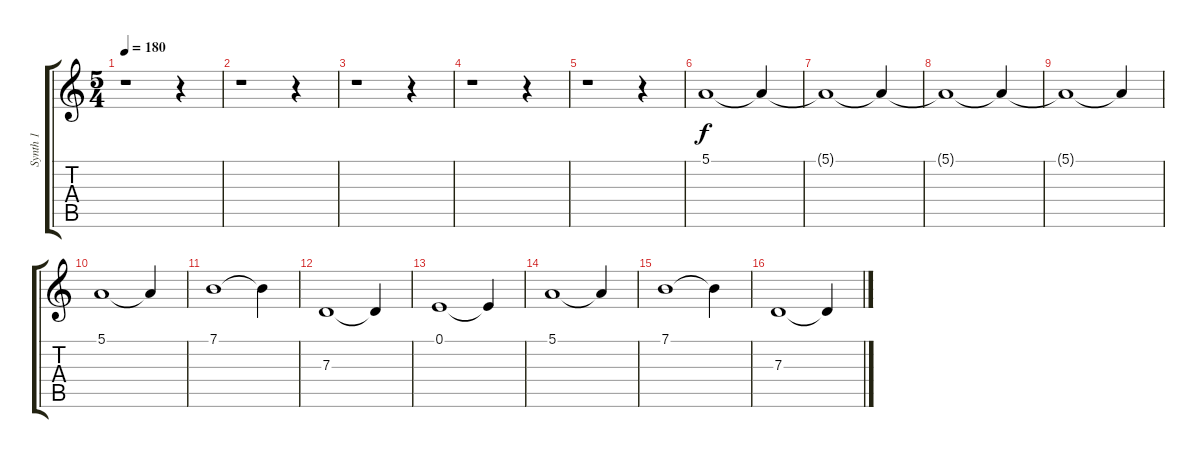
\track ("Synth 1" "Synth 1") {instrument lead2sawtooth}
\staff {score tabs}
\tuning (E4 B3 G3 D3 A2 E2) {hide}
\ts (5 4)
\tempo 180
\clef g2
\ks c
r.1{dy f instrument lead2sawtooth} r.4 |
r.1 r.4 |
r.1 r.4 |
r.1 r.4 |
r.1 r.4 |
5.1.1 5.1{t}.4 |
5.1{t}.1 5.1{t}.4 |
5.1{t}.1 5.1{t}.4 |
5.1{t}.1 5.1{t}.4 |
5.1.1 5.1{t}.4 |
7.1.1 7.1{t}.4 |
7.3.1 7.3{t}.4 |
0.1.1 0.1{t}.4 |
5.1.1 5.1{t}.4 |
7.1.1 7.1{t}.4 |
7.3.1 7.3{t}.4
